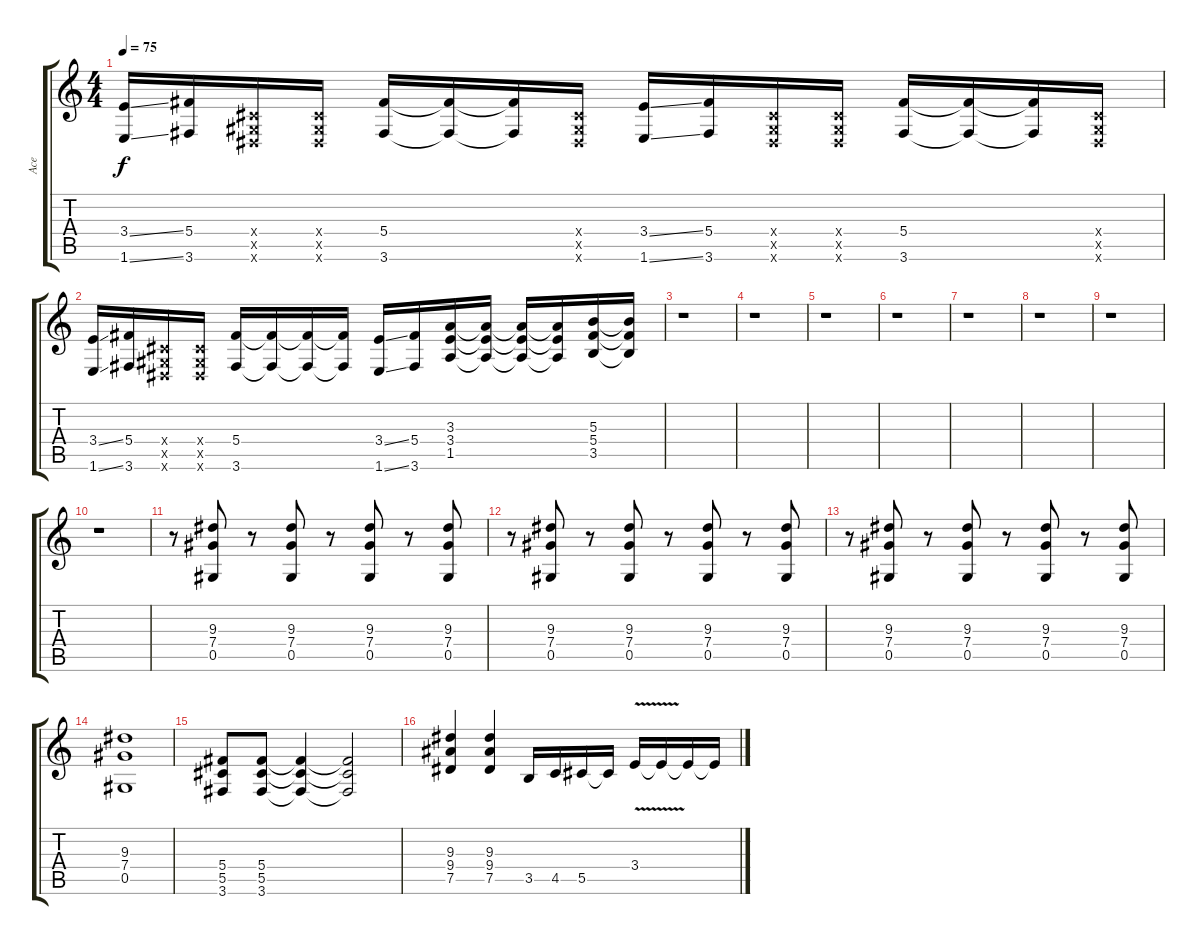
\track ("Ace" "Ace") {instrument distortionguitar}
\staff {score tabs}
\tuning (Eb4 Bb3 Gb3 Db3 Ab2 Eb2) {hide}
\ts (4 4)
\tempo 75
\clef g2
\ks c
(3.4{ss} 1.6{ss}).16{dy f} (5.4 3.6).16 (0.4{x} 0.5{x} 0.6{x}).16 (0.4{x} 0.5{x} 0.6{x}).16 (5.4 3.6).16 (5.4{t} 3.6{t}).16 (5.4{t} 3.6{t}).16 (0.4{x} 0.5{x} 0.6{x}).16 (3.4{ss} 1.6{ss}).16 (5.4 3.6).16 (0.4{x} 0.5{x} 0.6{x}).16 (0.4{x} 0.5{x} 0.6{x}).16 (5.4 3.6).16 (5.4{t} 3.6{t}).16 (5.4{t} 3.6{t}).16 (0.4{x} 0.5{x} 0.6{x}).16 |
(3.4{ss} 1.6{ss}).16 (5.4 3.6).16 (0.4{x} 0.5{x} 0.6{x}).16 (0.4{x} 0.5{x} 0.6{x}).16 (5.4 3.6).16 (5.4{t} 3.6{t}).16 (5.4{t} 3.6{t}).16 (5.4{t} 3.6{t}).16 (3.4{ss} 1.6{ss}).16 (5.4 3.6).16 (3.3 3.4 1.5).16 (3.3{t} 3.4{t} 1.5{t}).16 (3.3{t} 3.4{t} 1.5{t}).16 (3.3{t} 3.4{t} 1.5{t}).16 (5.3 5.4 3.5).16 (5.3{t} 5.4{t} 3.5{t}).16 |
r.1 |
r.1 |
r.1 |
r.1 |
r.1 |
r.1 |
r.1 |
r.1 |
r.8 (9.3 7.4 0.5).8 r.8 (9.3 7.4 0.5).8 r.8 (9.3 7.4 0.5).8 r.8 (9.3 7.4 0.5).8 |
r.8 (9.3 7.4 0.5).8 r.8 (9.3 7.4 0.5).8 r.8 (9.3 7.4 0.5).8 r.8 (9.3 7.4 0.5).8 |
r.8 (9.3 7.4 0.5).8 r.8 (9.3 7.4 0.5).8 r.8 (9.3 7.4 0.5).8 r.8 (9.3 7.4 0.5).8 |
(9.3 7.4 0.5).1 |
(5.4 5.5 3.6).8 (5.4 5.5 3.6).8 (5.4{t} 5.5{t} 3.6{t}).4 (5.4{t} 5.5{t} 3.6{t}).2 |
(9.3 9.4 7.5).4 (9.3 9.4 7.5).4 3.5.16 4.5.16 5.5.16 5.5{t}.16 3.4{v}.16 3.4{t}.16 3.4{t}.16 3.4{t}.16
